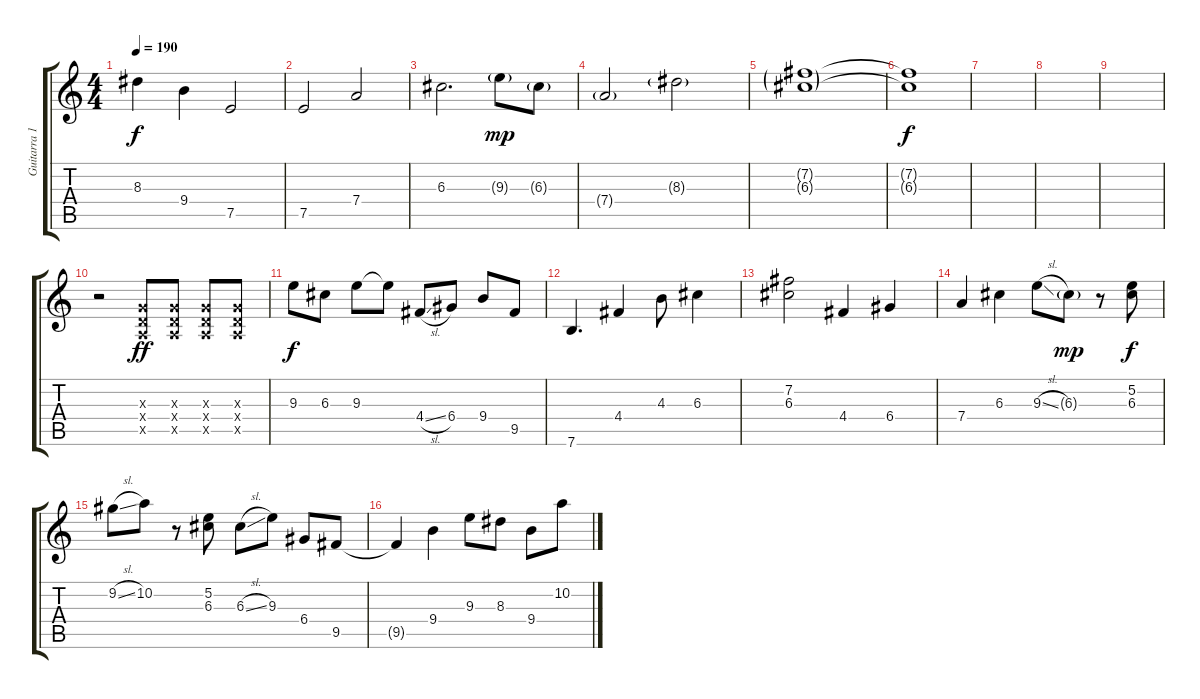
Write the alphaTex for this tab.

\track ("Guitarra 1" "Guitarra 1") {instrument overdrivenguitar}
\staff {score tabs}
\tuning (E4 B3 G3 D3 A2 E2) {hide}
\ts (4 4)
\tempo 190
\clef g2
\ks c
8.3.4{dy f} 9.4.4 7.5.2 |
7.5.2 7.4.2 |
6.3.2{d} 9.3{g}.8{dy mp} 6.3{g}.8 |
7.4{g}.2 8.3{g}.2 |
(7.2{g} 6.3{g}).1 |
(7.2{t} 6.3{t}).1{dy f} |
|
|
|
r.2 (0.3{x} 0.4{x} 0.5{x}).8{dy ff} (0.3{x} 0.4{x} 0.5{x}).8 (0.3{x} 0.4{x} 0.5{x}).8 (0.3{x} 0.4{x} 0.5{x}).8 |
9.3.8{dy f} 6.3.8 9.3.8 9.3{t}.8 4.4{sl}.8 6.4.8 9.4.8 9.5.8 |
7.6.4{d} 4.4.4 4.3.8 6.3.4 |
(7.2 6.3).2 4.4.4 6.4.4 |
7.4.4 6.3.4 9.3{sl}.8 6.3{g}.8{dy mp} r.8 (5.2 6.3).8{dy f} |
9.2{sl}.8 10.2.8 r.8 (5.2 6.3).8 6.3{sl}.8 9.3.8 6.4.8 9.5.8 |
9.5{t}.4 9.4.4 9.3.8 8.3.8 9.4.8 10.2.8
